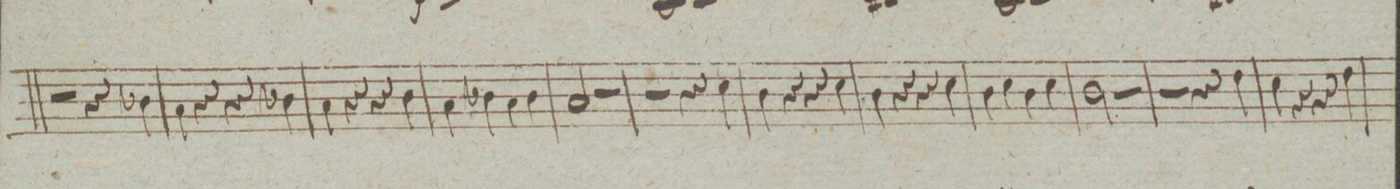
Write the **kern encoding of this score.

**kern	**dynam
*I"Clarinetto 2do\nin C:	*
*clefG2	*
*k[]	*
*met(c|)	*
*M2/2	*
2r	.
4r	.
4b-X\	.
=22	=22
4a\	.
4r	.
4r	.
4b-X\	.
=23	=23
4a\	.
4r	.
4r	.
4b\	.
=24	=24
4a\	.
4b-X\	.
4a\	.
4b-\	.
=25	=25
2a/	.
2r	.
=26	=26
2r	.
4r	.
4cc\	.
=27	=27
4b\	.
4r	.
4r	.
4cc\	.
=28	=28
4b\	.
4r	.
4r	.
4cc\	.
=29	=29
4b\	.
4cc\	.
4b\	.
4cc\	.
=30	=30
2b\	.
2r	.
=31	=31
2r	.
4r	.
4dd\	.
=32	=32
4cc\	.
4r	.
4r	.
4dd\	.
=33	=33
*-	*-
